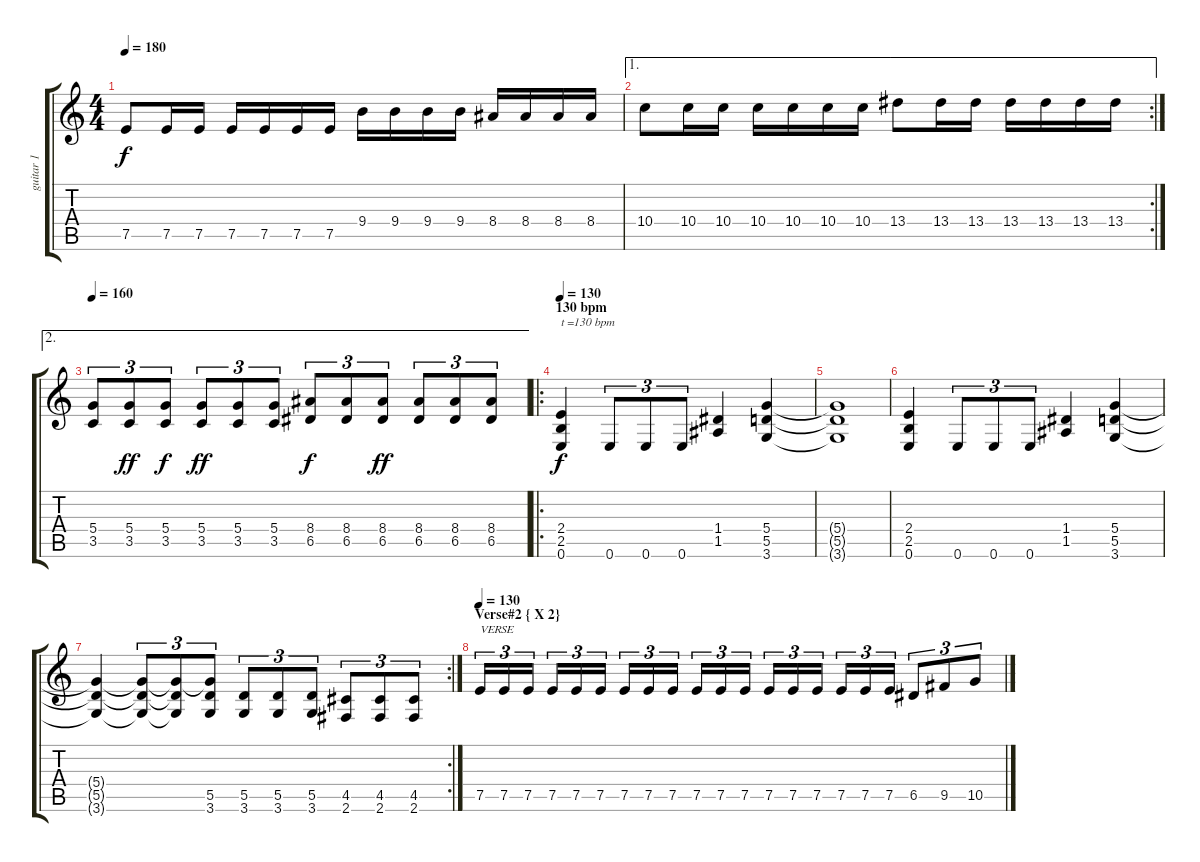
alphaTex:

\track ("guitar 1" "guitar 1") {instrument distortionguitar}
\staff {score tabs}
\tuning (E4 B3 G3 D3 A2 E2) {hide}
\ts (4 4)
\tempo 180
\clef g2
\ks c
7.5.8{dy f} 7.5.16 7.5.16 7.5.16 7.5.16 7.5.16 7.5.16 9.4.16 9.4.16 9.4.16 9.4.16 8.4.16 8.4.16 8.4.16 8.4.16 |
\ae 1
\rc 2
10.4.8 10.4.16 10.4.16 10.4.16 10.4.16 10.4.16 10.4.16 13.4.8 13.4.16 13.4.16 13.4.16 13.4.16 13.4.16 13.4.16 |
\ae 2
\tempo 160
(5.4 3.5).8{tu (3 2)} (5.4 3.5).8{tu (3 2) dy ff} (5.4 3.5).8{tu (3 2) dy f} (5.4 3.5).8{tu (3 2) dy ff} (5.4 3.5).8{tu (3 2)} (5.4 3.5).8{tu (3 2)} (8.4 6.5).8{tu (3 2) dy f} (8.4 6.5).8{tu (3 2)} (8.4 6.5).8{tu (3 2) dy ff} (8.4 6.5).8{tu (3 2)} (8.4 6.5).8{tu (3 2)} (8.4 6.5).8{tu (3 2)} |
\ro
\section ("" "130 bpm")
\tempo 130
(2.4 2.5 0.6).4{txt "t =130 bpm" dy f} 0.6.8{tu (3 2)} 0.6.8{tu (3 2)} 0.6.8{tu (3 2)} (1.4 1.5).4 (5.4 5.5 3.6).4 |
(5.4{t} 5.5{t} 3.6{t}).1 |
(2.4 2.5 0.6).4 0.6.8{tu (3 2)} 0.6.8{tu (3 2)} 0.6.8{tu (3 2)} (1.4 1.5).4 (5.4 5.5 3.6).4 |
\rc 2
(5.4{t} 5.5{t} 3.6{t}).4 (5.4{t} 5.5{t} 3.6{t}).8{tu (3 2)} (5.4{t} 5.5{t} 3.6{t}).8{tu (3 2)} (5.4{t} 5.5 3.6).8{tu (3 2)} (5.5 3.6).8{tu (3 2)} (5.5 3.6).8{tu (3 2)} (5.5 3.6).8{tu (3 2)} (4.5 2.6).8{tu (3 2)} (4.5 2.6).8{tu (3 2)} (4.5 2.6).8{tu (3 2)} |
\section ("" "Verse#2 { X 2}")
\tempo 130
7.5.16{tu (3 2) txt "VERSE"} 7.5.16{tu (3 2)} 7.5.16{tu (3 2)} 7.5.16{tu (3 2)} 7.5.16{tu (3 2)} 7.5.16{tu (3 2)} 7.5.16{tu (3 2)} 7.5.16{tu (3 2)} 7.5.16{tu (3 2)} 7.5.16{tu (3 2)} 7.5.16{tu (3 2)} 7.5.16{tu (3 2)} 7.5.16{tu (3 2)} 7.5.16{tu (3 2)} 7.5.16{tu (3 2)} 7.5.16{tu (3 2)} 7.5.16{tu (3 2)} 7.5.16{tu (3 2)} 6.5.8{tu (3 2)} 9.5.8{tu (3 2)} 10.5.8{tu (3 2)}
